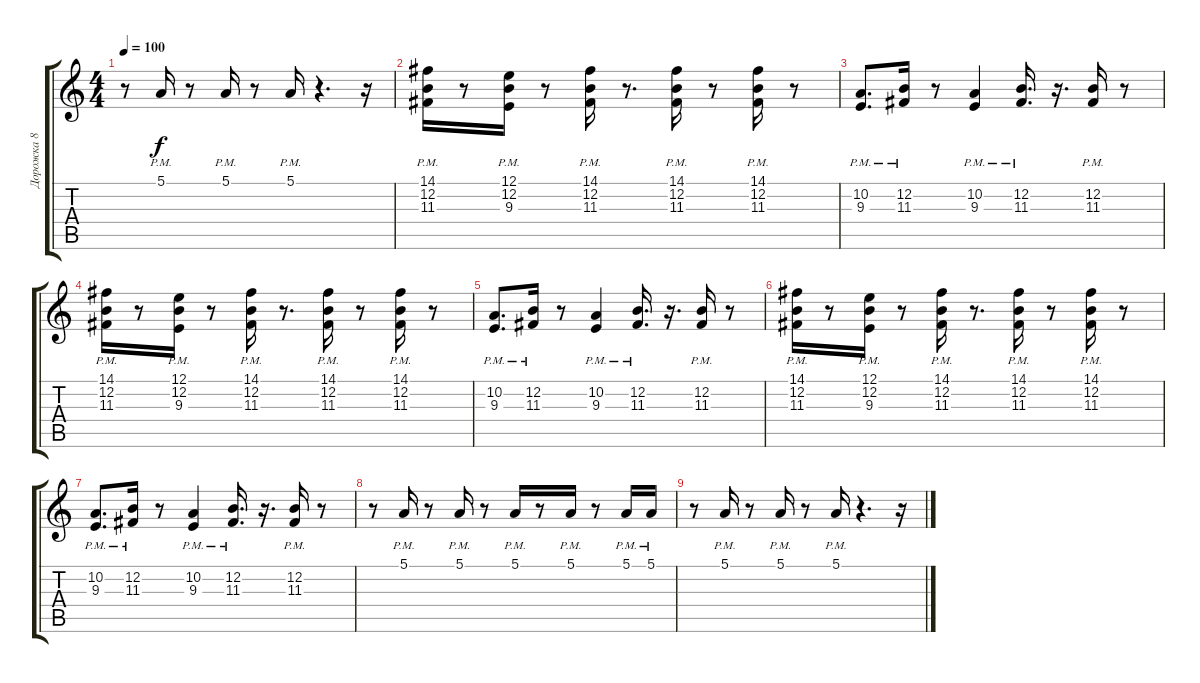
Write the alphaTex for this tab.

\track ("Дорожка 8" "Дорожка 8") {instrument brightacousticpiano}
\staff {score tabs}
\tuning (E4 B3 G3 D3 A2 E2) {hide}
\ts (4 4)
\tempo 100
\clef g2
\ks c
r.8{dy f} 5.1{pm}.16 r.8 5.1{pm}.16 r.8 5.1{pm}.16 r.4{d} r.16 |
(14.1{pm} 12.2{pm} 11.3{pm}).16 r.8 (12.1{pm} 12.2{pm} 9.3{pm}).16 r.8 (14.1{pm} 12.2{pm} 11.3{pm}).16 r.8{d} (14.1{pm} 12.2{pm} 11.3{pm}).16 r.8 (14.1{pm} 12.2{pm} 11.3{pm}).16 r.8 |
(10.2{pm} 9.3{pm}).8{d} (12.2{pm} 11.3{pm}).16 r.8 (10.2{pm} 9.3{pm}).4 (12.2{pm} 11.3{pm}).16{d} r.16{d} (12.2{pm} 11.3{pm}).16 r.8 |
(14.1{pm} 12.2{pm} 11.3{pm}).16 r.8 (12.1{pm} 12.2{pm} 9.3{pm}).16 r.8 (14.1{pm} 12.2{pm} 11.3{pm}).16 r.8{d} (14.1{pm} 12.2{pm} 11.3{pm}).16 r.8 (14.1{pm} 12.2{pm} 11.3{pm}).16 r.8 |
(10.2{pm} 9.3{pm}).8{d} (12.2{pm} 11.3{pm}).16 r.8 (10.2{pm} 9.3{pm}).4 (12.2{pm} 11.3{pm}).16{d} r.16{d} (12.2{pm} 11.3{pm}).16 r.8 |
(14.1{pm} 12.2{pm} 11.3{pm}).16 r.8 (12.1{pm} 12.2{pm} 9.3{pm}).16 r.8 (14.1{pm} 12.2{pm} 11.3{pm}).16 r.8{d} (14.1{pm} 12.2{pm} 11.3{pm}).16 r.8 (14.1{pm} 12.2{pm} 11.3{pm}).16 r.8 |
(10.2{pm} 9.3{pm}).8{d} (12.2{pm} 11.3{pm}).16 r.8 (10.2{pm} 9.3{pm}).4 (12.2{pm} 11.3{pm}).16{d} r.16{d} (12.2{pm} 11.3{pm}).16 r.8 |
r.8 5.1{pm}.16 r.8 5.1{pm}.16 r.8 5.1{pm}.16 r.8 5.1{pm}.16 r.8 5.1{pm}.16 5.1{pm}.16 |
r.8 5.1{pm}.16 r.8 5.1{pm}.16 r.8 5.1{pm}.16 r.4{d} r.16
